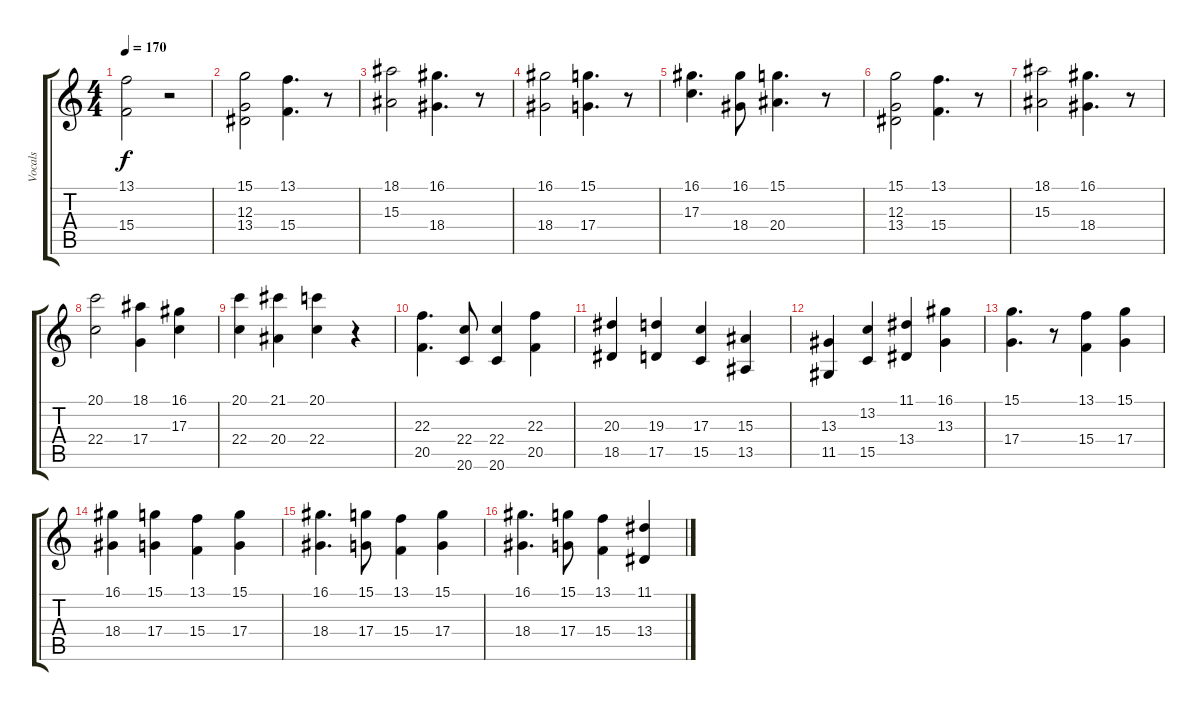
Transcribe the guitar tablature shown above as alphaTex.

\track ("Vocals" "Vocals") {instrument lead6voice}
\staff {score tabs}
\tuning (E4 B3 G3 D3 A2 E2) {hide}
\ts (4 4)
\tempo 170
\clef g2
\ks c
(13.1 15.4).2{dy f} r.2 |
(15.1 12.3 13.4).2 (13.1 15.4).4{d} r.8 |
(18.1 15.3).2 (16.1 18.4).4{d} r.8 |
(16.1 18.4).2 (15.1 17.4).4{d} r.8 |
(16.1 17.3).4{d} (16.1 18.4).8 (15.1 20.4).4{d} r.8 |
(15.1 12.3 13.4).2 (13.1 15.4).4{d} r.8 |
(18.1 15.3).2 (16.1 18.4).4{d} r.8 |
(20.1 22.4).2 (18.1 17.4).4 (16.1 17.3).4 |
(20.1 22.4).4 (21.1 20.4).4 (20.1 22.4).4 r.4 |
(22.3 20.5).4{d} (22.4 20.6).8 (22.4 20.6).4 (22.3 20.5).4 |
(20.3 18.5).4 (19.3 17.5).4 (17.3 15.5).4 (15.3 13.5).4 |
(13.3 11.5).4 (13.2 15.5).4 (11.1 13.4).4 (16.1 13.3).4 |
(15.1 17.4).4{d} r.8 (13.1 15.4).4 (15.1 17.4).4 |
(16.1 18.4).4 (15.1 17.4).4 (13.1 15.4).4 (15.1 17.4).4 |
(16.1 18.4).4{d} (15.1 17.4).8 (13.1 15.4).4 (15.1 17.4).4 |
(16.1 18.4).4{d} (15.1 17.4).8 (13.1 15.4).4 (11.1 13.4).4
